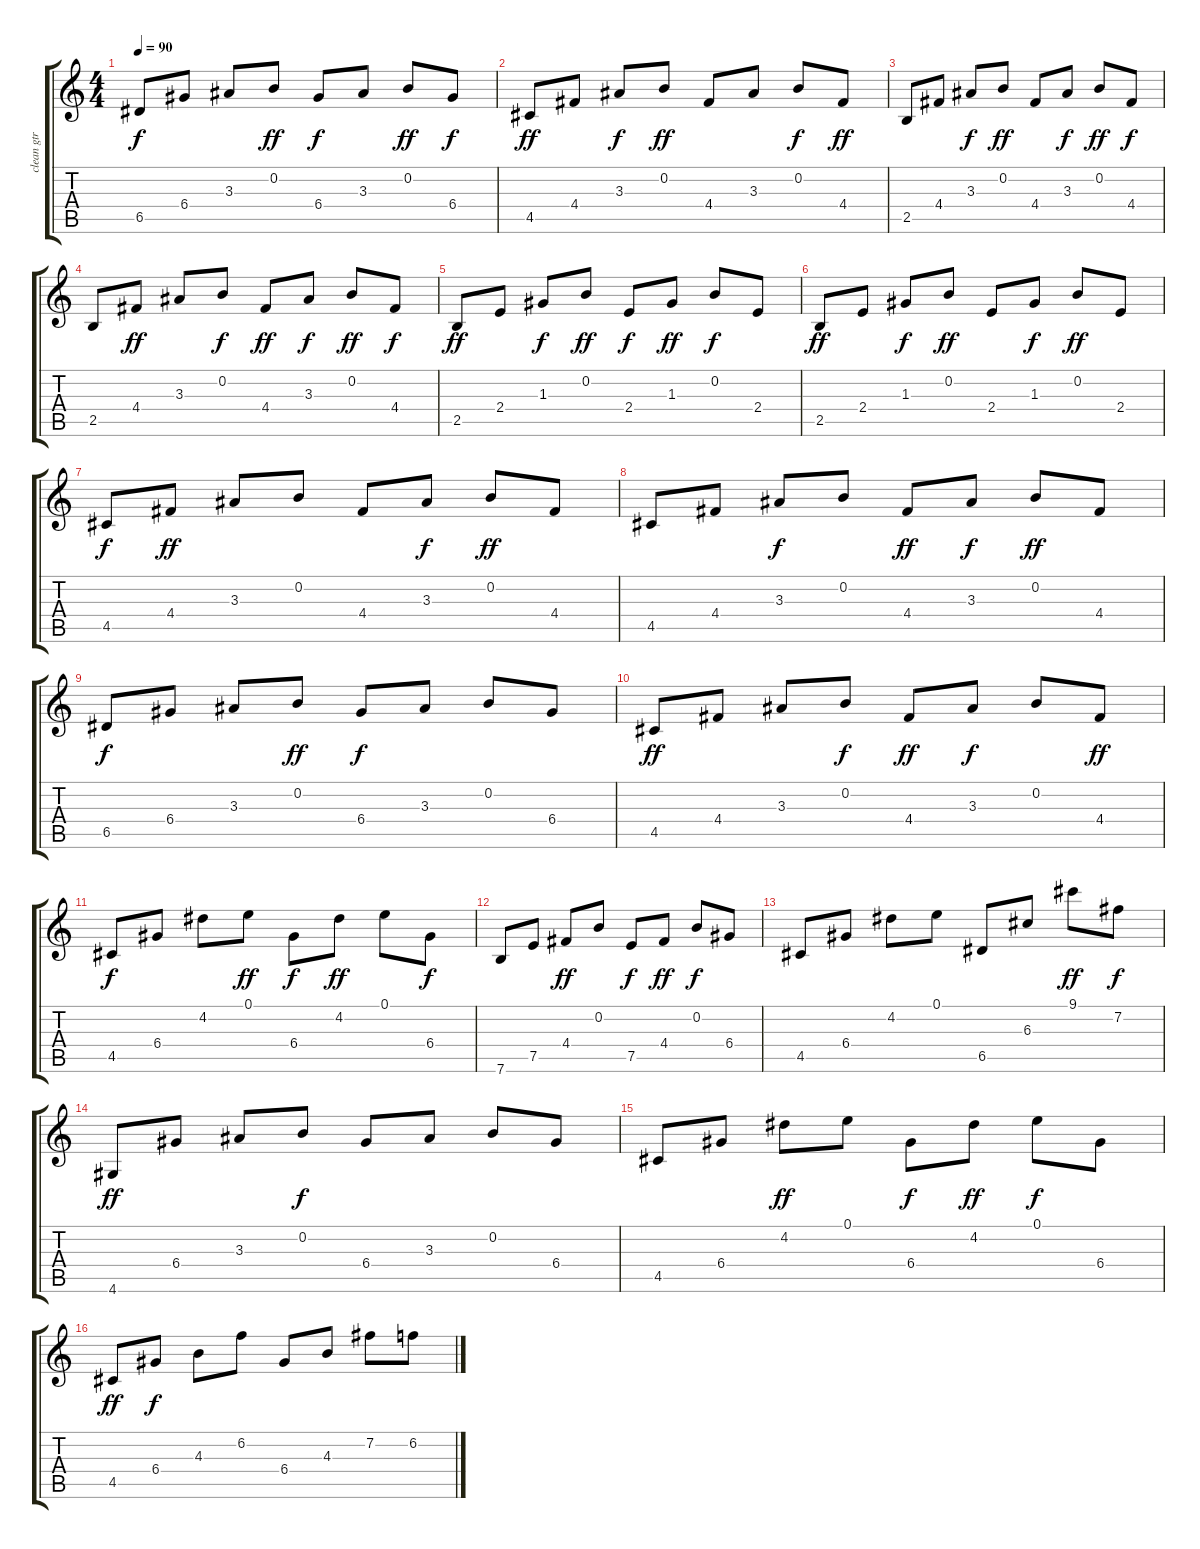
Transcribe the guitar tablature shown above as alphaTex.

\track ("clean gtr" "clean gtr") {solo instrument acousticguitarsteel}
\staff {score tabs}
\tuning (E4 B3 G3 D3 A2 E2) {hide}
\ts (4 4)
\tempo 90
\clef g2
\ks c
6.5.8{dy f} 6.4.8 3.3.8 0.2.8{dy ff} 6.4.8{dy f} 3.3.8 0.2.8{dy ff} 6.4.8{dy f} |
4.5.8{dy ff} 4.4.8 3.3.8{dy f} 0.2.8{dy ff} 4.4.8 3.3.8 0.2.8{dy f} 4.4.8{dy ff} |
2.5.8 4.4.8 3.3.8{dy f} 0.2.8{dy ff} 4.4.8 3.3.8{dy f} 0.2.8{dy ff} 4.4.8{dy f} |
2.5.8 4.4.8{dy ff} 3.3.8 0.2.8{dy f} 4.4.8{dy ff} 3.3.8{dy f} 0.2.8{dy ff} 4.4.8{dy f} |
2.5.8{dy ff} 2.4.8 1.3.8{dy f} 0.2.8{dy ff} 2.4.8{dy f} 1.3.8{dy ff} 0.2.8{dy f} 2.4.8 |
2.5.8{dy ff} 2.4.8 1.3.8{dy f} 0.2.8{dy ff} 2.4.8 1.3.8{dy f} 0.2.8{dy ff} 2.4.8 |
4.5.8{dy f} 4.4.8{dy ff} 3.3.8 0.2.8 4.4.8 3.3.8{dy f} 0.2.8{dy ff} 4.4.8 |
4.5.8 4.4.8 3.3.8{dy f} 0.2.8 4.4.8{dy ff} 3.3.8{dy f} 0.2.8{dy ff} 4.4.8 |
6.5.8{dy f} 6.4.8 3.3.8 0.2.8{dy ff} 6.4.8{dy f} 3.3.8 0.2.8 6.4.8 |
4.5.8{dy ff} 4.4.8 3.3.8 0.2.8{dy f} 4.4.8{dy ff} 3.3.8{dy f} 0.2.8 4.4.8{dy ff} |
4.5.8{dy f} 6.4.8 4.2.8 0.1.8{dy ff} 6.4.8{dy f} 4.2.8{dy ff} 0.1.8 6.4.8{dy f} |
7.6.8 7.5.8 4.4.8{dy ff} 0.2.8 7.5.8{dy f} 4.4.8{dy ff} 0.2.8{dy f} 6.4.8 |
4.5.8 6.4.8 4.2.8 0.1.8 6.5.8 6.3.8 9.1.8{dy ff} 7.2.8{dy f} |
4.6.8{dy ff} 6.4.8 3.3.8 0.2.8{dy f} 6.4.8 3.3.8 0.2.8 6.4.8 |
4.5.8 6.4.8 4.2.8{dy ff} 0.1.8 6.4.8{dy f} 4.2.8{dy ff} 0.1.8{dy f} 6.4.8 |
4.5.8{dy ff} 6.4.8{dy f} 4.3.8 6.2.8 6.4.8 4.3.8 7.2.8 6.2.8
